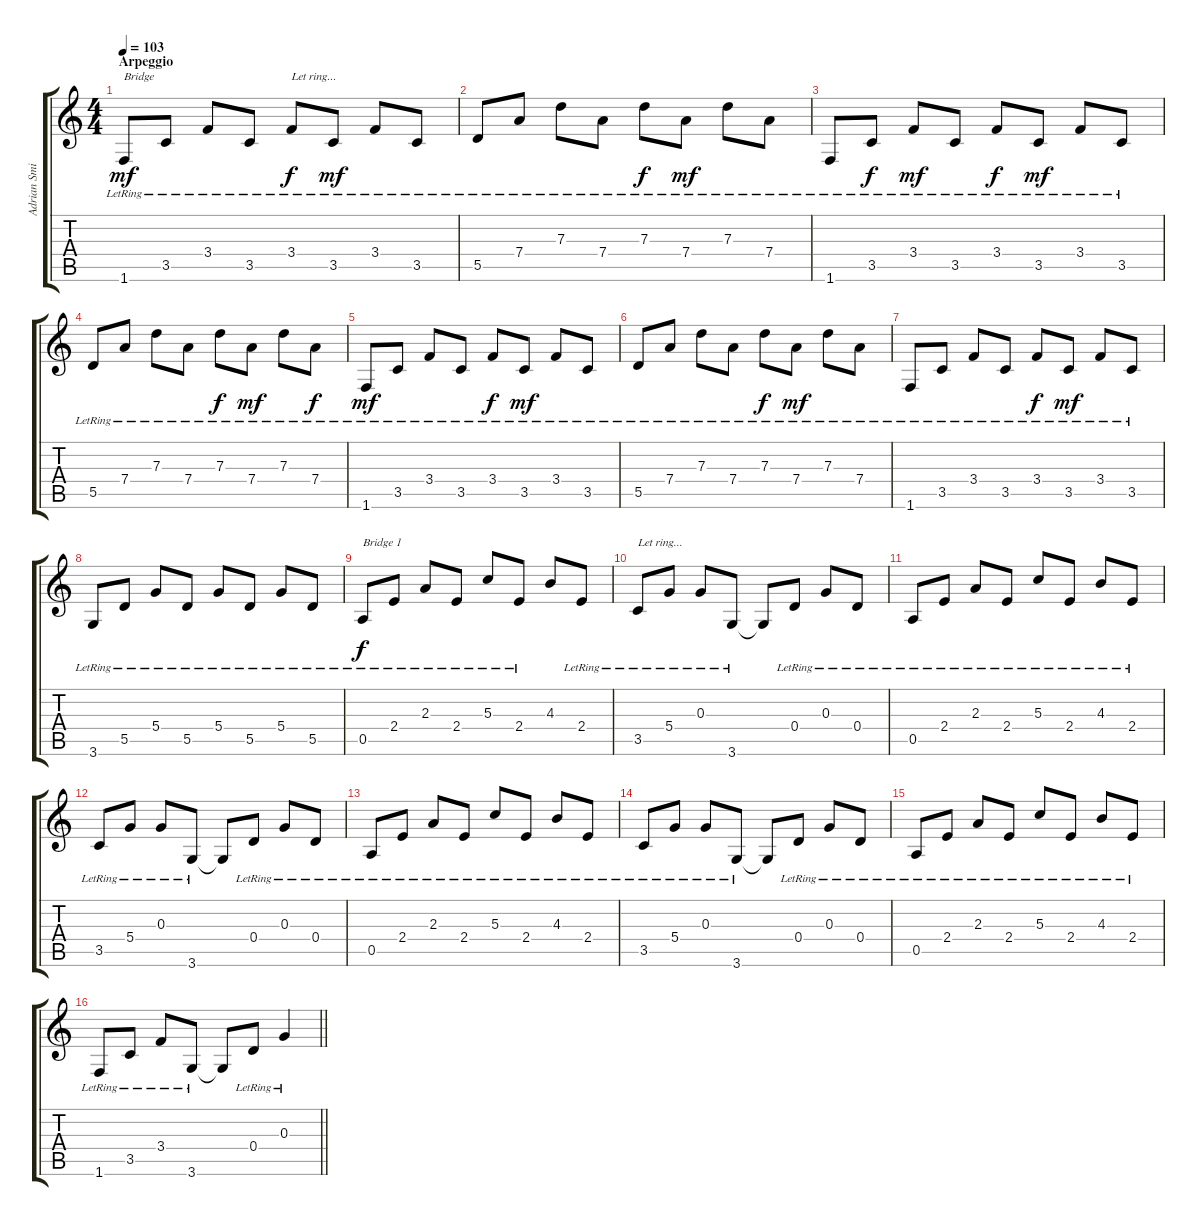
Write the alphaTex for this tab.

\track ("Adrian Smith" "Adrian Smi") {instrument electricguitarclean}
\staff {score tabs}
\tuning (E4 B3 G3 D3 A2 E2) {hide}
\ts (4 4)
\section ("" "Arpeggio")
\tempo 103
\clef g2
\ks c
1.6{lr}.8{txt "Bridge" dy mf} 3.5{lr}.8 3.4{lr}.8 3.5{lr}.8 3.4{lr}.8{txt "Let ring..." dy f} 3.5{lr}.8{dy mf} 3.4{lr}.8 3.5{lr}.8 |
5.5{lr}.8 7.4{lr}.8 7.3{lr}.8 7.4{lr}.8 7.3{lr}.8{dy f} 7.4{lr}.8{dy mf} 7.3{lr}.8 7.4{lr}.8 |
1.6{lr}.8 3.5{lr}.8{dy f} 3.4{lr}.8{dy mf} 3.5{lr}.8 3.4{lr}.8{dy f} 3.5{lr}.8{dy mf} 3.4{lr}.8 3.5{lr}.8 |
5.5{lr}.8 7.4{lr}.8 7.3{lr}.8 7.4{lr}.8 7.3{lr}.8{dy f} 7.4{lr}.8{dy mf} 7.3{lr}.8 7.4{lr}.8{dy f} |
1.6{lr}.8{dy mf} 3.5{lr}.8 3.4{lr}.8 3.5{lr}.8 3.4{lr}.8{dy f} 3.5{lr}.8{dy mf} 3.4{lr}.8 3.5{lr}.8 |
5.5{lr}.8 7.4{lr}.8 7.3{lr}.8 7.4{lr}.8 7.3{lr}.8{dy f} 7.4{lr}.8{dy mf} 7.3{lr}.8 7.4{lr}.8 |
1.6{lr}.8 3.5{lr}.8 3.4{lr}.8 3.5{lr}.8 3.4{lr}.8{dy f} 3.5{lr}.8{dy mf} 3.4{lr}.8 3.5{lr}.8 |
3.6{lr}.8 5.5{lr}.8 5.4{lr}.8 5.5{lr}.8 5.4{lr}.8 5.5{lr}.8 5.4{lr}.8 5.5{lr}.8 |
0.5{lr}.8{txt "Bridge 1" dy f} 2.4{lr}.8 2.3{lr}.8 2.4{lr}.8 5.3{lr}.8 2.4{lr}.8 4.3.8 2.4{lr}.8 |
3.5{lr}.8{txt "Let ring..."} 5.4{lr}.8 0.3{lr}.8 3.6{lr}.8 3.6{t}.8 0.4{lr}.8 0.3{lr}.8 0.4{lr}.8 |
0.5{lr}.8 2.4{lr}.8 2.3{lr}.8 2.4{lr}.8 5.3{lr}.8 2.4{lr}.8 4.3{lr}.8 2.4{lr}.8 |
3.5{lr}.8 5.4{lr}.8 0.3{lr}.8 3.6{lr}.8 3.6{t}.8 0.4{lr}.8 0.3{lr}.8 0.4{lr}.8 |
0.5{lr}.8 2.4{lr}.8 2.3{lr}.8 2.4{lr}.8 5.3{lr}.8 2.4{lr}.8 4.3{lr}.8 2.4{lr}.8 |
3.5{lr}.8 5.4{lr}.8 0.3{lr}.8 3.6{lr}.8 3.6{t}.8 0.4{lr}.8 0.3{lr}.8 0.4{lr}.8 |
0.5{lr}.8 2.4{lr}.8 2.3{lr}.8 2.4{lr}.8 5.3{lr}.8 2.4{lr}.8 4.3{lr}.8 2.4{lr}.8 |
\barLineRight lightlight
1.6{lr}.8 3.5{lr}.8 3.4{lr}.8 3.6{lr}.8 3.6{t}.8 0.4{lr}.8 0.3{lr}.4
